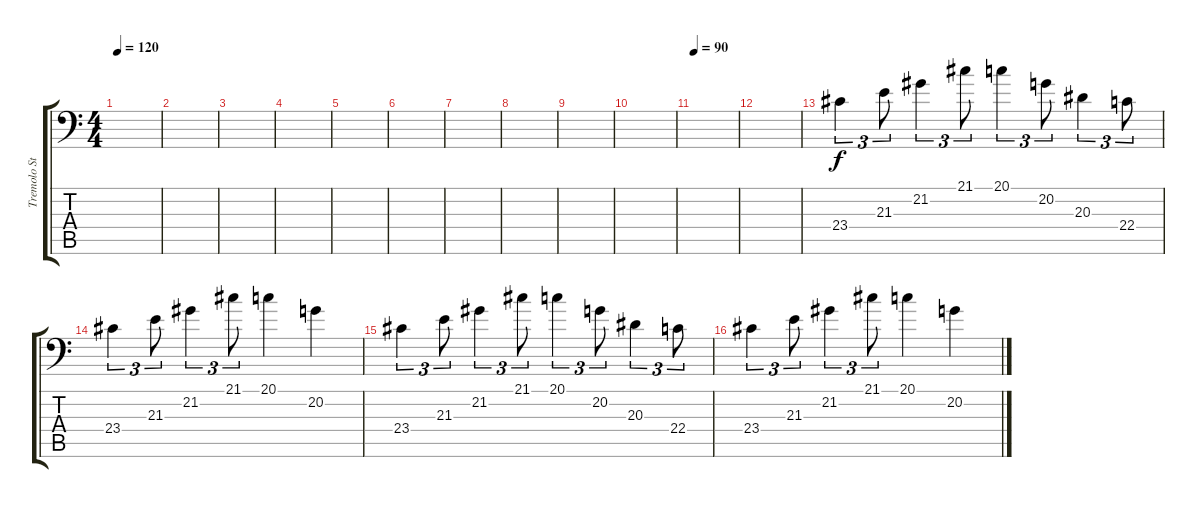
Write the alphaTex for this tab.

\track ("Tremolo Strings" "Tremolo St") {instrument tremolostrings}
\staff {score tabs}
\tuning (E3 B2 G2 D2 A1 E1) {hide}
\ts (4 4)
\tempo 120
\clef f4
\ks c
|
|
|
|
|
|
|
|
|
|
\tempo 90
|
|
23.4.4{tu (3 2)} 21.3.8{tu (3 2)} 21.2.4{tu (3 2)} 21.1.8{tu (3 2)} 20.1.4{tu (3 2)} 20.2.8{tu (3 2)} 20.3.4{tu (3 2)} 22.4.8{tu (3 2)} |
23.4.4{tu (3 2)} 21.3.8{tu (3 2)} 21.2.4{tu (3 2)} 21.1.8{tu (3 2)} 20.1.4 20.2.4 |
23.4.4{tu (3 2)} 21.3.8{tu (3 2)} 21.2.4{tu (3 2)} 21.1.8{tu (3 2)} 20.1.4{tu (3 2)} 20.2.8{tu (3 2)} 20.3.4{tu (3 2)} 22.4.8{tu (3 2)} |
23.4.4{tu (3 2)} 21.3.8{tu (3 2)} 21.2.4{tu (3 2)} 21.1.8{tu (3 2)} 20.1.4 20.2.4
